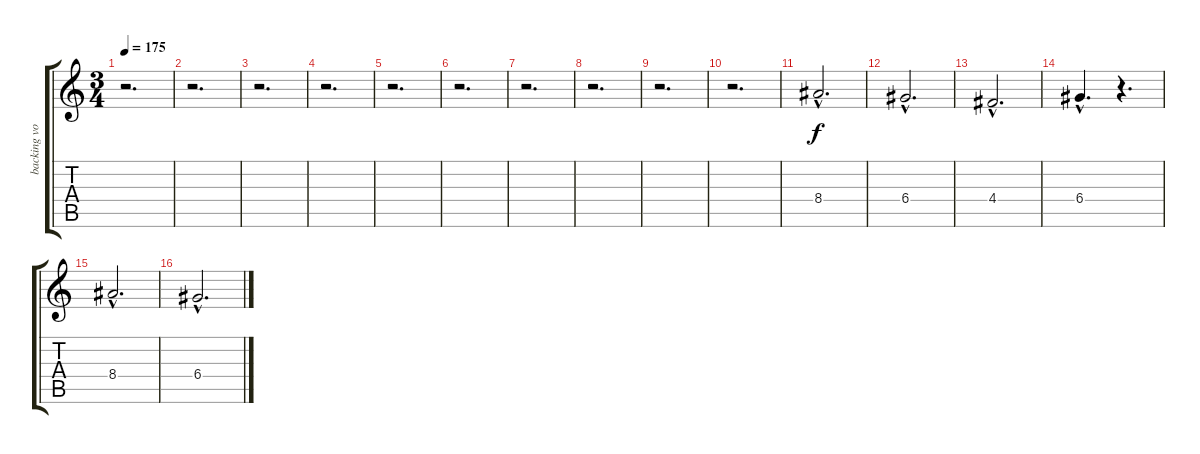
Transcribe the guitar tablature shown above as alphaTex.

\track ("backing vocals" "backing vo") {instrument acousticguitarsteel}
\staff {score tabs}
\tuning (E4 B3 G3 D3 A2 E2) {hide}
\ts (3 4)
\tempo 175
\clef g2
\ks c
r.2{d dy f} |
r.2{d} |
r.2{d} |
r.2{d} |
r.2{d} |
r.2{d} |
r.2{d} |
r.2{d} |
r.2{d} |
r.2{d} |
8.4{hac}.2{d} |
6.4{hac}.2{d} |
4.4{hac}.2{d} |
6.4{hac}.4{d} r.4{d} |
8.4{hac}.2{d} |
6.4{hac}.2{d}
